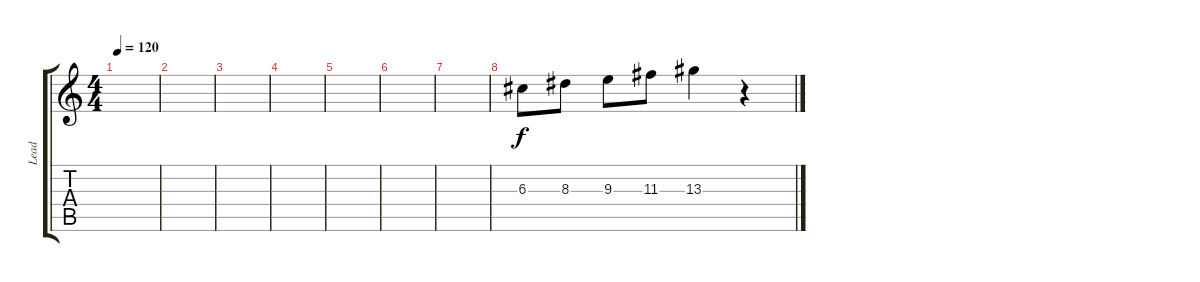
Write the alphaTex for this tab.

\track ("Lead" "Lead") {instrument distortionguitar}
\staff {score tabs}
\tuning (E4 B3 G3 D3 A2 E2) {hide}
\ts (4 4)
\tempo 120
\clef g2
\ks c
|
|
|
|
|
|
|
6.3.8 8.3.8 9.3.8 11.3.8 13.3.4 r.4
